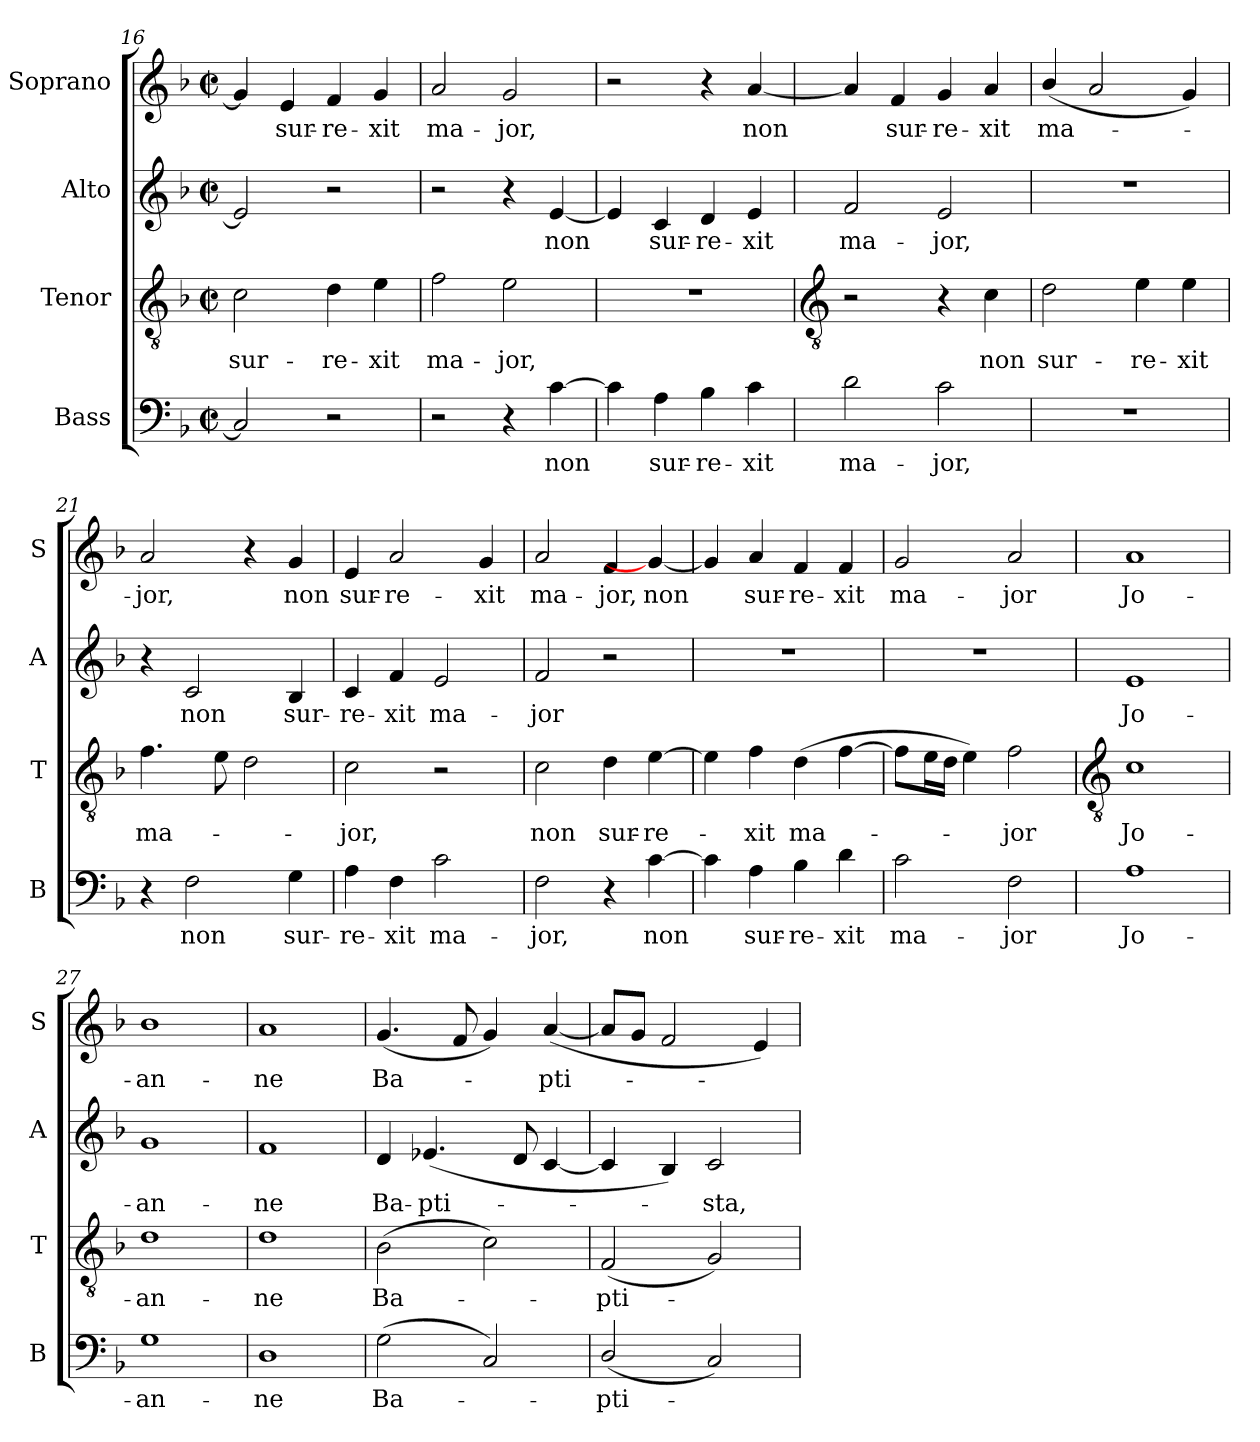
**kern	**text	**kern	**text	**kern	**text	**kern	**text
*part4	*part4	*part3	*part3	*part2	*part2	*part1	*part1
*staff4	*staff4	*staff3	*staff3	*staff2	*staff2	*staff1	*staff1
*I"Bass	*	*I"Tenor	*	*I"Alto	*	*I"Soprano	*
*I'B	*	*I'T	*	*I'A	*	*I'S	*
*clefF4	*	*clefGv2	*	*clefG2	*	*clefG2	*
*k[b-]	*	*k[b-]	*	*k[b-]	*	*k[b-]	*
*F:	*	*F:	*	*F:	*	*F:	*
*M2/2	*	*M2/2	*	*M2/2	*	*M2/2	*
*met(c|)	*	*met(c|)	*	*met(c|)	*	*met(c|)	*
=16	=16	=16	=16	=16	=16	=16	=16
!	!	!	!LO:LY:b	!	!	!	!
2C]	.	2c	sur-	2e]	.	4g]	.
!	!	!	!	!	!	!	!LO:LY:b
.	.	.	.	.	.	4e	sur-
!	!	!	!LO:LY:b	!	!	!	!LO:LY:b
2r	.	4d	-re-	2r	.	4f	-re-
!	!	!	!LO:LY:b	!	!	!	!LO:LY:b
.	.	4e	-xit	.	.	4g	-xit
=17	=17	=17	=17	=17	=17	=17	=17
!	!	!	!LO:LY:b	!	!	!	!LO:LY:b
2r	.	2f	ma-	2r	.	2a	ma-
!	!	!	!LO:LY:b	!	!	!	!LO:LY:b
4r	.	2e	-jor,	4r	.	2g	-jor,
!	!LO:LY:b	!	!	!	!LO:LY:b	!	!
[4c	non	.	.	[4e	non	.	.
=18	=18	=18	=18	=18	=18	=18	=18
4c]	.	1r	.	4e]	.	2r	.
!	!LO:LY:b	!	!	!	!LO:LY:b	!	!
4A	sur-	.	.	4c	sur-	.	.
!	!LO:LY:b	!	!	!	!LO:LY:b	!	!
4B-	-re-	.	.	4d	-re-	4r	.
!	!LO:LY:b	!	!	!	!LO:LY:b	!	!LO:LY:b
4c	-xit	.	.	4e	-xit	[4a	non
!!LO:LB:g=z
=19	=19	=19	=19	=19	=19	=19	=19
*	*	*clefGv2	*	*	*	*	*
!	!LO:LY:b	!	!	!	!LO:LY:b	!	!
2d	ma-	2r	.	2f	ma-	4a]	.
!	!	!	!	!	!	!	!LO:LY:b
.	.	.	.	.	.	4f	sur-
!	!LO:LY:b	!	!	!	!LO:LY:b	!	!LO:LY:b
2c	-jor,	4r	.	2e	-jor,	4g	-re-
!	!	!	!LO:LY:b	!	!	!	!LO:LY:b
.	.	4c	non	.	.	4a	-xit
=20	=20	=20	=20	=20	=20	=20	=20
!	!	!	!LO:LY:b	!	!	!	!LO:LY:b
1r	.	2d	sur-	1r	.	(<4b-/	ma-
.	.	.	.	.	.	2a	.
!	!	!	!LO:LY:b	!	!	!	!
.	.	4e	-re-	.	.	.	.
!	!	!	!LO:LY:b	!	!	!	!
.	.	4e	-xit	.	.	4g)	.
=21	=21	=21	=21	=21	=21	=21	=21
!	!	!	!LO:LY:b	!	!	!	!LO:LY:b
4r	.	4.f	ma-	4r	.	2a	jor,
!	!LO:LY:b	!	!	!	!LO:LY:b	!	!
2F	non	.	.	2c	non	.	.
.	.	8e	.	.	.	.	.
.	.	2d	.	.	.	4r	.
!	!LO:LY:b	!	!	!	!LO:LY:b	!	!LO:LY:b
4G	sur-	.	.	4B-	sur-	4g	non
=22	=22	=22	=22	=22	=22	=22	=22
!	!LO:LY:b	!	!LO:LY:b	!	!LO:LY:b	!	!LO:LY:b
4A	-re-	2c	jor,	4c	-re-	4e	sur-
!	!LO:LY:b	!	!	!	!LO:LY:b	!	!LO:LY:b
4F	-xit	.	.	4f	-xit	2a	-re-
!	!LO:LY:b	!	!	!	!LO:LY:b	!	!
2c	ma-	2r	.	2e	ma-	.	.
!	!	!	!	!	!	!	!LO:LY:b
.	.	.	.	.	.	4g	-xit
=23	=23	=23	=23	=23	=23	=23	=23
!	!LO:LY:b	!	!LO:LY:b	!	!LO:LY:b	!	!LO:LY:b
2F	-jor,	2c	non	2f	-jor	2a	ma-
!	!	!	!LO:LY:b	!	!	!	!LO:LY:b
4r	.	4d	sur-	2r	.	4f	-jor,
!	!LO:LY:b	!	!LO:LY:b	!	!	!	!LO:LY:b
[4c	non	[4e	-re-	.	.	4g_	non
=24	=24	=24	=24	=24	=24	=24	=24
4c]	.	4e]	.	1r	.	4g]	.
!	!LO:LY:b	!	!LO:LY:b	!	!	!	!LO:LY:b
4A	sur-	4f	xit	.	.	4a	sur-
!	!LO:LY:b	!	!LO:LY:b	!	!	!	!LO:LY:b
4B-	-re-	(>4d	ma-	.	.	4f	-re-
!	!LO:LY:b	!	!	!	!	!	!LO:LY:b
4d	-xit	[4f	.	.	.	4f	-xit
=25	=25	=25	=25	=25	=25	=25	=25
!	!LO:LY:b	!	!	!	!	!	!LO:LY:b
2c	ma-	8fL]	.	1r	.	2g	ma-
.	.	16eL	.	.	.	.	.
.	.	16dJJ	.	.	.	.	.
.	.	4e)	.	.	.	.	.
!	!LO:LY:b	!	!LO:LY:b	!	!	!	!LO:LY:b
2F	-jor	2f	jor	.	.	2a	-jor
!!LO:LB:g=z
=26	=26	=26	=26	=26	=26	=26	=26
*	*	*clefGv2	*	*	*	*	*
!	!LO:LY:b	!	!LO:LY:b	!	!LO:LY:b	!	!LO:LY:b
1A	Jo-	1c	Jo-	1e	Jo-	1a	Jo-
=27	=27	=27	=27	=27	=27	=27	=27
!	!LO:LY:b	!	!LO:LY:b	!	!LO:LY:b	!	!LO:LY:b
1G	-an-	1d	-an-	1g	-an-	1b-	-an-
=28	=28	=28	=28	=28	=28	=28	=28
!	!LO:LY:b	!	!LO:LY:b	!	!LO:LY:b	!	!LO:LY:b
1D	-ne	1d	-ne	1f	-ne	1a	-ne
=29	=29	=29	=29	=29	=29	=29	=29
!	!LO:LY:b	!	!LO:LY:b	!	!LO:LY:b	!	!LO:LY:b
(<2G	Ba-	(>2B-	Ba-	4d	Ba-	(<4.g	Ba-
!	!	!	!	!	!LO:LY:b	!	!
.	.	.	.	(<4.e-X	-pti-	.	.
.	.	.	.	.	.	8f	.
2C)	.	2c)	.	.	.	4g)	.
.	.	.	.	8d	.	.	.
!	!	!	!	!	!	!	!LO:LY:b
.	.	.	.	[4c	.	(<[4a	pti-
=30	=30	=30	=30	=30	=30	=30	=30
!	!LO:LY:b	!	!LO:LY:b	!	!	!	!
(<2D/	pti-	(<2F	pti-	4c]	.	8aL]	.
.	.	.	.	.	.	8gJ	.
.	.	.	.	4B-)	.	2f	.
!	!	!	!	!	!LO:LY:b	!	!
2C)	.	2G)	.	2c	sta,	.	.
.	.	.	.	.	.	4e)	.
=	=	=	=	=	=	=	=
*-	*-	*-	*-	*-	*-	*-	*-
